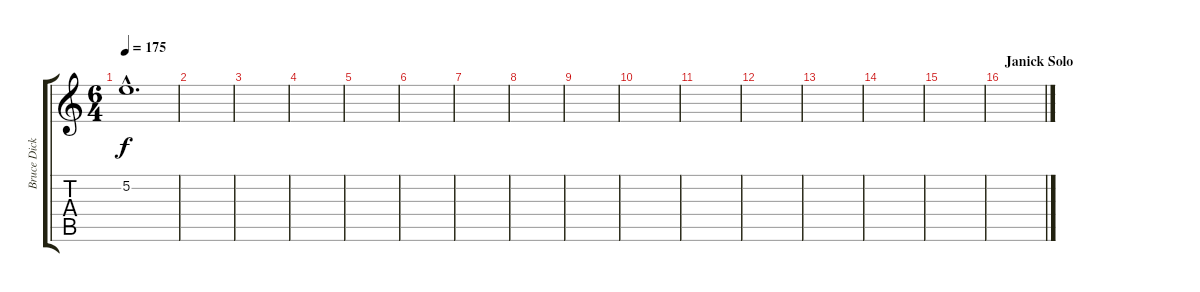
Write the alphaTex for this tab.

\track ("Bruce Dickinson" "Bruce Dick") {instrument acousticguitarsteel}
\staff {score tabs}
\tuning (E4 B3 G3 D3 A2 E2) {hide}
\ts (6 4)
\tempo 175
\clef g2
\ks c
5.2{hac t}.1{d dy f} |
|
|
|
|
|
|
|
|
|
|
|
|
|
|
\section ("" "Janick Solo")
